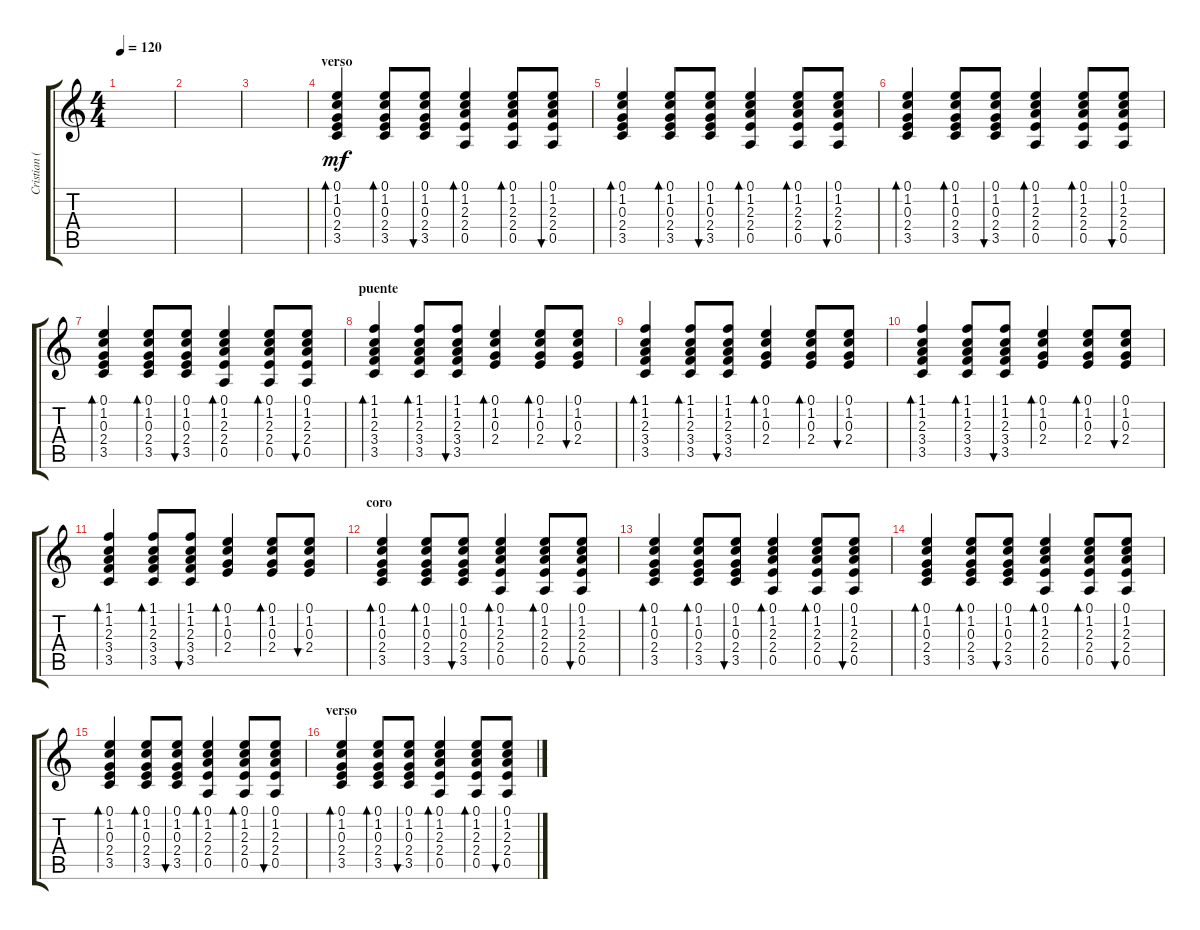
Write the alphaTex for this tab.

\track ("Cristian (guitarra)" "Cristian (") {instrument electricguitarclean}
\staff {score tabs}
\tuning (E4 B3 G3 D3 A2 E2) {hide}
\ts (4 4)
\tempo 120
\clef g2
\ks c
|
|
|
\section ("" "verso")
(0.1 1.2 0.3 2.4 3.5).4{bd 60 dy mf} (0.1 1.2 0.3 2.4 3.5).8{bd 60} (0.1 1.2 0.3 2.4 3.5).8{bu 60} (0.1 1.2 2.3 2.4 0.5).4{bd 60} (0.1 1.2 2.3 2.4 0.5).8{bd 60} (0.1 1.2 2.3 2.4 0.5).8{bu 60} |
(0.1 1.2 0.3 2.4 3.5).4{bd 60} (0.1 1.2 0.3 2.4 3.5).8{bd 60} (0.1 1.2 0.3 2.4 3.5).8{bu 60} (0.1 1.2 2.3 2.4 0.5).4{bd 60} (0.1 1.2 2.3 2.4 0.5).8{bd 60} (0.1 1.2 2.3 2.4 0.5).8{bu 60} |
(0.1 1.2 0.3 2.4 3.5).4{bd 60} (0.1 1.2 0.3 2.4 3.5).8{bd 60} (0.1 1.2 0.3 2.4 3.5).8{bu 60} (0.1 1.2 2.3 2.4 0.5).4{bd 60} (0.1 1.2 2.3 2.4 0.5).8{bd 60} (0.1 1.2 2.3 2.4 0.5).8{bu 60} |
(0.1 1.2 0.3 2.4 3.5).4{bd 60} (0.1 1.2 0.3 2.4 3.5).8{bd 60} (0.1 1.2 0.3 2.4 3.5).8{bu 60} (0.1 1.2 2.3 2.4 0.5).4{bd 60} (0.1 1.2 2.3 2.4 0.5).8{bd 60} (0.1 1.2 2.3 2.4 0.5).8{bu 60} |
\section ("" "puente")
(1.1 1.2 2.3 3.4 3.5).4{bd 60} (1.1 1.2 2.3 3.4 3.5).8{bd 60} (1.1 1.2 2.3 3.4 3.5).8{bu 60} (0.1 1.2 0.3 2.4).4{bd 60} (0.1 1.2 0.3 2.4).8{bd 60} (0.1 1.2 0.3 2.4).8{bu 60} |
(1.1 1.2 2.3 3.4 3.5).4{bd 60} (1.1 1.2 2.3 3.4 3.5).8{bd 60} (1.1 1.2 2.3 3.4 3.5).8{bu 60} (0.1 1.2 0.3 2.4).4{bd 60} (0.1 1.2 0.3 2.4).8{bd 60} (0.1 1.2 0.3 2.4).8{bu 60} |
(1.1 1.2 2.3 3.4 3.5).4{bd 60} (1.1 1.2 2.3 3.4 3.5).8{bd 60} (1.1 1.2 2.3 3.4 3.5).8{bu 60} (0.1 1.2 0.3 2.4).4{bd 60} (0.1 1.2 0.3 2.4).8{bd 60} (0.1 1.2 0.3 2.4).8{bu 60} |
(1.1 1.2 2.3 3.4 3.5).4{bd 60} (1.1 1.2 2.3 3.4 3.5).8{bd 60} (1.1 1.2 2.3 3.4 3.5).8{bu 60} (0.1 1.2 0.3 2.4).4{bd 60} (0.1 1.2 0.3 2.4).8{bd 60} (0.1 1.2 0.3 2.4).8{bu 60} |
\section ("" "coro")
(0.1 1.2 0.3 2.4 3.5).4{bd 60} (0.1 1.2 0.3 2.4 3.5).8{bd 60} (0.1 1.2 0.3 2.4 3.5).8{bu 60} (0.1 1.2 2.3 2.4 0.5).4{bd 60} (0.1 1.2 2.3 2.4 0.5).8{bd 60} (0.1 1.2 2.3 2.4 0.5).8{bu 60} |
(0.1 1.2 0.3 2.4 3.5).4{bd 60} (0.1 1.2 0.3 2.4 3.5).8{bd 60} (0.1 1.2 0.3 2.4 3.5).8{bu 60} (0.1 1.2 2.3 2.4 0.5).4{bd 60} (0.1 1.2 2.3 2.4 0.5).8{bd 60} (0.1 1.2 2.3 2.4 0.5).8{bu 60} |
(0.1 1.2 0.3 2.4 3.5).4{bd 60} (0.1 1.2 0.3 2.4 3.5).8{bd 60} (0.1 1.2 0.3 2.4 3.5).8{bu 60} (0.1 1.2 2.3 2.4 0.5).4{bd 60} (0.1 1.2 2.3 2.4 0.5).8{bd 60} (0.1 1.2 2.3 2.4 0.5).8{bu 60} |
(0.1 1.2 0.3 2.4 3.5).4{bd 60} (0.1 1.2 0.3 2.4 3.5).8{bd 60} (0.1 1.2 0.3 2.4 3.5).8{bu 60} (0.1 1.2 2.3 2.4 0.5).4{bd 60} (0.1 1.2 2.3 2.4 0.5).8{bd 60} (0.1 1.2 2.3 2.4 0.5).8{bu 60} |
\section ("" "verso")
(0.1 1.2 0.3 2.4 3.5).4{bd 60} (0.1 1.2 0.3 2.4 3.5).8{bd 60} (0.1 1.2 0.3 2.4 3.5).8{bu 60} (0.1 1.2 2.3 2.4 0.5).4{bd 60} (0.1 1.2 2.3 2.4 0.5).8{bd 60} (0.1 1.2 2.3 2.4 0.5).8{bu 60}
